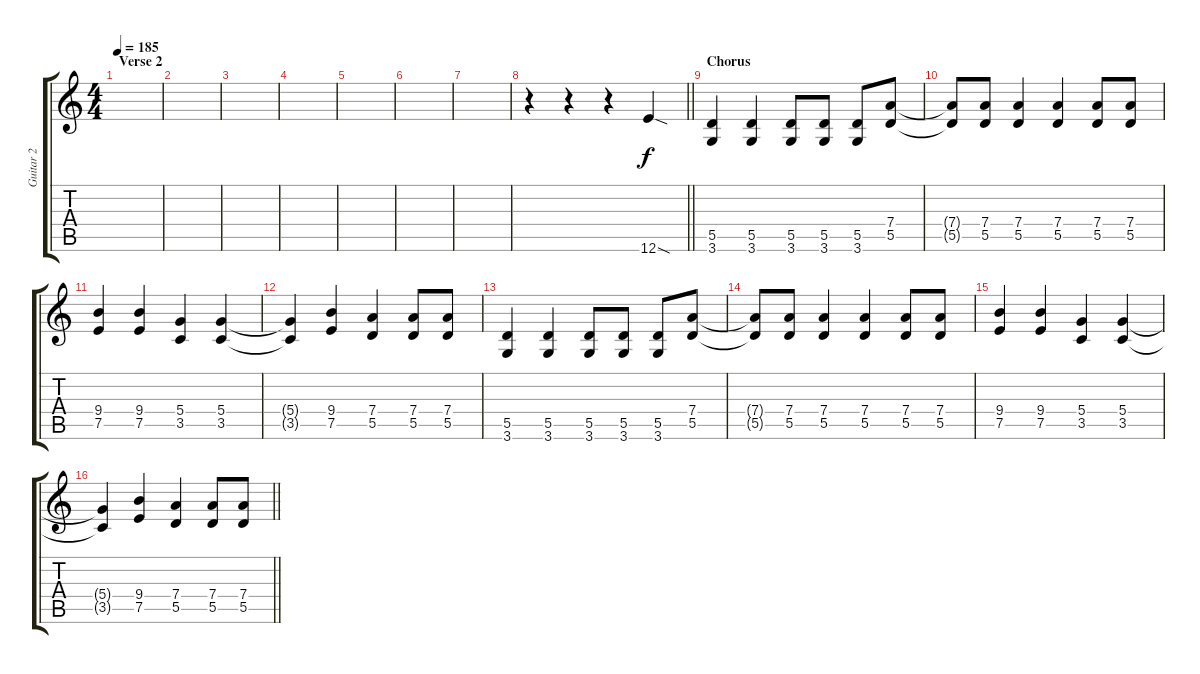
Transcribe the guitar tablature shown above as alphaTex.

\track ("Guitar 2" "Guitar 2") {instrument overdrivenguitar}
\staff {score tabs}
\tuning (E4 B3 G3 D3 A2 E2) {hide}
\ts (4 4)
\section ("" "Verse 2")
\tempo 185
\clef g2
\ks c
|
|
|
|
|
|
|
\barLineRight lightlight
r.4 r.4 r.4 12.6{sod}.4 |
\section ("" "Chorus")
(5.5 3.6).4 (5.5 3.6).4 (5.5 3.6).8 (5.5 3.6).8 (5.5 3.6).8 (7.4 5.5).8 |
(7.4{t} 5.5{t}).8 (7.4 5.5).8 (7.4 5.5).4 (7.4 5.5).4 (7.4 5.5).8 (7.4 5.5).8 |
(9.4 7.5).4 (9.4 7.5).4 (5.4 3.5).4 (5.4 3.5).4 |
(5.4{t} 3.5{t}).4 (9.4 7.5).4 (7.4 5.5).4 (7.4 5.5).8 (7.4 5.5).8 |
(5.5 3.6).4 (5.5 3.6).4 (5.5 3.6).8 (5.5 3.6).8 (5.5 3.6).8 (7.4 5.5).8 |
(7.4{t} 5.5{t}).8 (7.4 5.5).8 (7.4 5.5).4 (7.4 5.5).4 (7.4 5.5).8 (7.4 5.5).8 |
(9.4 7.5).4 (9.4 7.5).4 (5.4 3.5).4 (5.4 3.5).4 |
\barLineRight lightlight
(5.4{t} 3.5{t}).4 (9.4 7.5).4 (7.4 5.5).4 (7.4 5.5).8 (7.4 5.5).8
